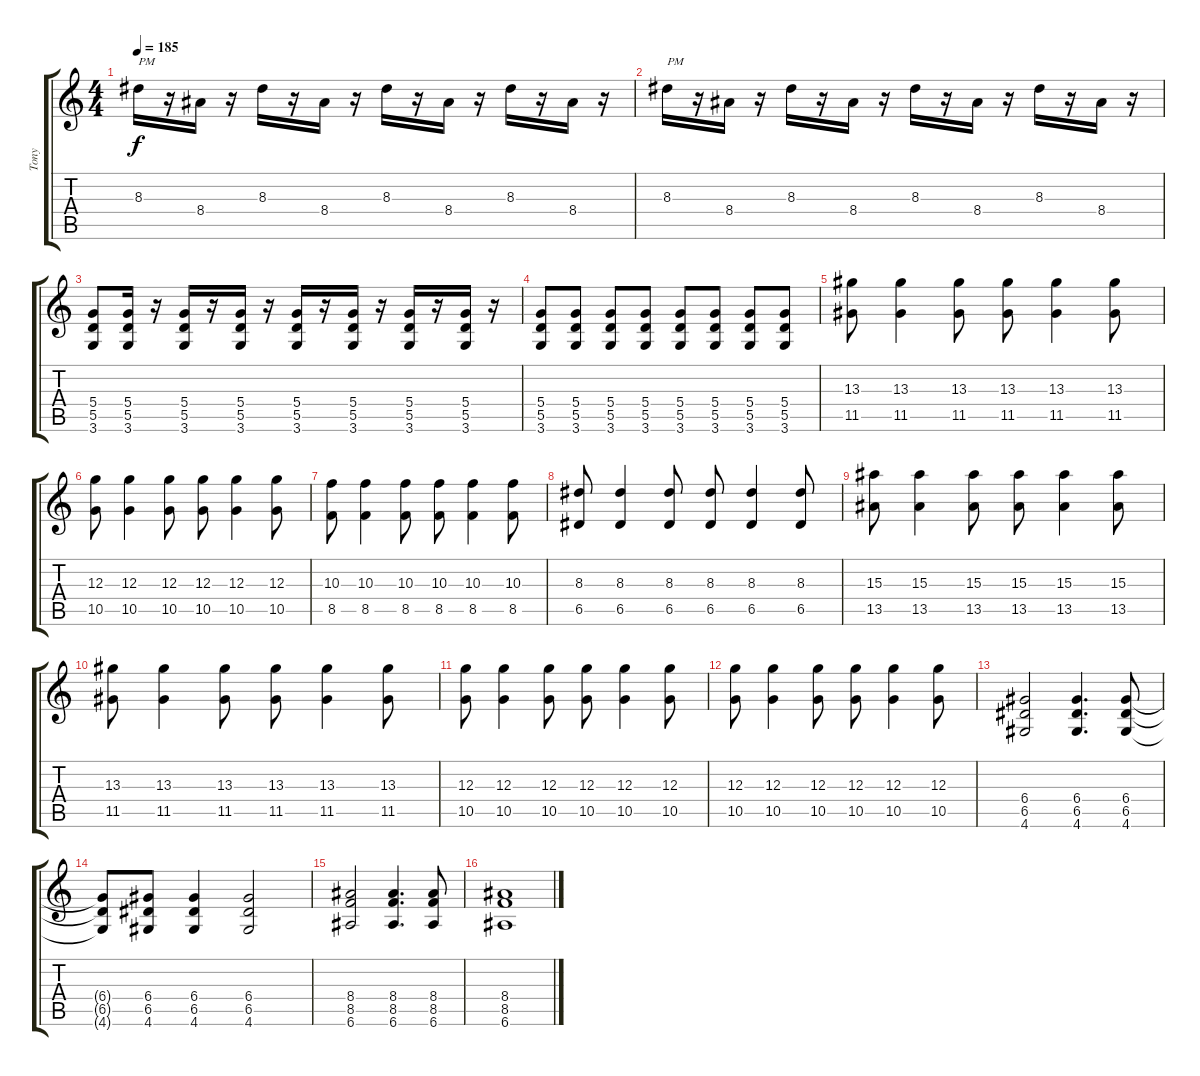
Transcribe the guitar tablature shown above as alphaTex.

\track ("Tony" "Tony") {instrument distortionguitar}
\staff {score tabs}
\tuning (E4 B3 G3 D3 A2 E2) {hide}
\ts (4 4)
\tempo 185
\clef g2
\ks c
8.3.16{txt "PM" dy f} r.16 8.4.16 r.16 8.3.16 r.16 8.4.16 r.16 8.3.16 r.16 8.4.16 r.16 8.3.16 r.16 8.4.16 r.16 |
8.3.16{txt "PM"} r.16 8.4.16 r.16 8.3.16 r.16 8.4.16 r.16 8.3.16 r.16 8.4.16 r.16 8.3.16 r.16 8.4.16 r.16 |
(5.4 5.5 3.6).8 (5.4 5.5 3.6).16 r.16 (5.4 5.5 3.6).16 r.16 (5.4 5.5 3.6).16 r.16 (5.4 5.5 3.6).16 r.16 (5.4 5.5 3.6).16 r.16 (5.4 5.5 3.6).16 r.16 (5.4 5.5 3.6).16 r.16 |
(5.4 5.5 3.6).8 (5.4 5.5 3.6).8 (5.4 5.5 3.6).8 (5.4 5.5 3.6).8 (5.4 5.5 3.6).8 (5.4 5.5 3.6).8 (5.4 5.5 3.6).8 (5.4 5.5 3.6).8 |
(13.3 11.5).8 (13.3 11.5).4 (13.3 11.5).8 (13.3 11.5).8 (13.3 11.5).4 (13.3 11.5).8 |
(12.3 10.5).8 (12.3 10.5).4 (12.3 10.5).8 (12.3 10.5).8 (12.3 10.5).4 (12.3 10.5).8 |
(10.3 8.5).8 (10.3 8.5).4 (10.3 8.5).8 (10.3 8.5).8 (10.3 8.5).4 (10.3 8.5).8 |
(8.3 6.5).8 (8.3 6.5).4 (8.3 6.5).8 (8.3 6.5).8 (8.3 6.5).4 (8.3 6.5).8 |
(15.3 13.5).8 (15.3 13.5).4 (15.3 13.5).8 (15.3 13.5).8 (15.3 13.5).4 (15.3 13.5).8 |
(13.3 11.5).8 (13.3 11.5).4 (13.3 11.5).8 (13.3 11.5).8 (13.3 11.5).4 (13.3 11.5).8 |
(12.3 10.5).8 (12.3 10.5).4 (12.3 10.5).8 (12.3 10.5).8 (12.3 10.5).4 (12.3 10.5).8 |
(12.3 10.5).8 (12.3 10.5).4 (12.3 10.5).8 (12.3 10.5).8 (12.3 10.5).4 (12.3 10.5).8 |
(6.4 6.5 4.6).2 (6.4 6.5 4.6).4{d} (6.4 6.5 4.6).8 |
(6.4{t} 6.5{t} 4.6{t}).8 (6.4 6.5 4.6).8 (6.4 6.5 4.6).4 (6.4 6.5 4.6).2 |
(8.4 8.5 6.6).2 (8.4 8.5 6.6).4{d} (8.4 8.5 6.6).8 |
(8.4 8.5 6.6).1
